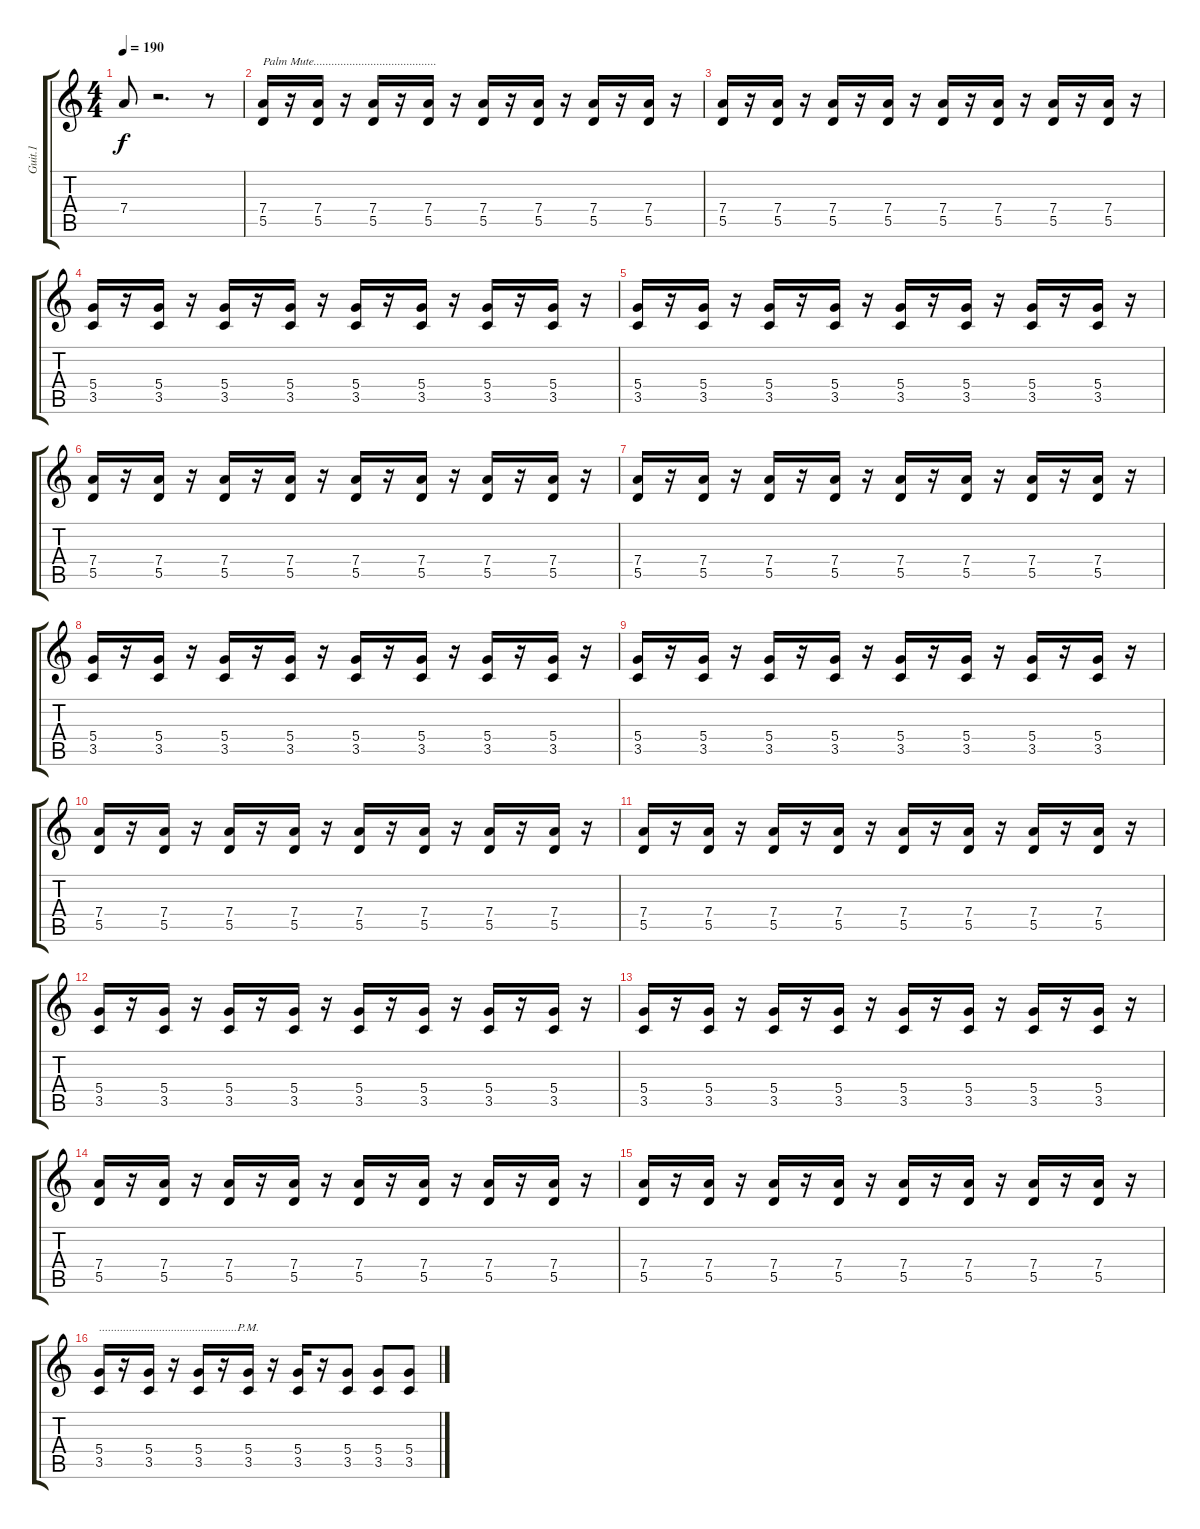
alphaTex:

\track ("Guit.1" "Guit.1") {instrument distortionguitar}
\staff {score tabs}
\tuning (E4 B3 G3 D3 A2 E2) {hide}
\ts (4 4)
\tempo 190
\clef g2
\ks c
7.4{t}.8{dy f} r.2{d} r.8 |
(7.4 5.5).16{txt "Palm Mute........................................."} r.16 (7.4 5.5).16 r.16 (7.4 5.5).16 r.16 (7.4 5.5).16 r.16 (7.4 5.5).16 r.16 (7.4 5.5).16 r.16 (7.4 5.5).16 r.16 (7.4 5.5).16 r.16 |
(7.4 5.5).16 r.16 (7.4 5.5).16 r.16 (7.4 5.5).16 r.16 (7.4 5.5).16 r.16 (7.4 5.5).16 r.16 (7.4 5.5).16 r.16 (7.4 5.5).16 r.16 (7.4 5.5).16 r.16 |
(5.4 3.5).16 r.16 (5.4 3.5).16 r.16 (5.4 3.5).16 r.16 (5.4 3.5).16 r.16 (5.4 3.5).16 r.16 (5.4 3.5).16 r.16 (5.4 3.5).16 r.16 (5.4 3.5).16 r.16 |
(5.4 3.5).16 r.16 (5.4 3.5).16 r.16 (5.4 3.5).16 r.16 (5.4 3.5).16 r.16 (5.4 3.5).16 r.16 (5.4 3.5).16 r.16 (5.4 3.5).16 r.16 (5.4 3.5).16 r.16 |
(7.4 5.5).16 r.16 (7.4 5.5).16 r.16 (7.4 5.5).16 r.16 (7.4 5.5).16 r.16 (7.4 5.5).16 r.16 (7.4 5.5).16 r.16 (7.4 5.5).16 r.16 (7.4 5.5).16 r.16 |
(7.4 5.5).16 r.16 (7.4 5.5).16 r.16 (7.4 5.5).16 r.16 (7.4 5.5).16 r.16 (7.4 5.5).16 r.16 (7.4 5.5).16 r.16 (7.4 5.5).16 r.16 (7.4 5.5).16 r.16 |
(5.4 3.5).16 r.16 (5.4 3.5).16 r.16 (5.4 3.5).16 r.16 (5.4 3.5).16 r.16 (5.4 3.5).16 r.16 (5.4 3.5).16 r.16 (5.4 3.5).16 r.16 (5.4 3.5).16 r.16 |
(5.4 3.5).16 r.16 (5.4 3.5).16 r.16 (5.4 3.5).16 r.16 (5.4 3.5).16 r.16 (5.4 3.5).16 r.16 (5.4 3.5).16 r.16 (5.4 3.5).16 r.16 (5.4 3.5).16 r.16 |
(7.4 5.5).16 r.16 (7.4 5.5).16 r.16 (7.4 5.5).16 r.16 (7.4 5.5).16 r.16 (7.4 5.5).16 r.16 (7.4 5.5).16 r.16 (7.4 5.5).16 r.16 (7.4 5.5).16 r.16 |
(7.4 5.5).16 r.16 (7.4 5.5).16 r.16 (7.4 5.5).16 r.16 (7.4 5.5).16 r.16 (7.4 5.5).16 r.16 (7.4 5.5).16 r.16 (7.4 5.5).16 r.16 (7.4 5.5).16 r.16 |
(5.4 3.5).16 r.16 (5.4 3.5).16 r.16 (5.4 3.5).16 r.16 (5.4 3.5).16 r.16 (5.4 3.5).16 r.16 (5.4 3.5).16 r.16 (5.4 3.5).16 r.16 (5.4 3.5).16 r.16 |
(5.4 3.5).16 r.16 (5.4 3.5).16 r.16 (5.4 3.5).16 r.16 (5.4 3.5).16 r.16 (5.4 3.5).16 r.16 (5.4 3.5).16 r.16 (5.4 3.5).16 r.16 (5.4 3.5).16 r.16 |
(7.4 5.5).16 r.16 (7.4 5.5).16 r.16 (7.4 5.5).16 r.16 (7.4 5.5).16 r.16 (7.4 5.5).16 r.16 (7.4 5.5).16 r.16 (7.4 5.5).16 r.16 (7.4 5.5).16 r.16 |
(7.4 5.5).16 r.16 (7.4 5.5).16 r.16 (7.4 5.5).16 r.16 (7.4 5.5).16 r.16 (7.4 5.5).16 r.16 (7.4 5.5).16 r.16 (7.4 5.5).16 r.16 (7.4 5.5).16 r.16 |
(5.4 3.5).16{txt "..............................................P.M."} r.16 (5.4 3.5).16 r.16 (5.4 3.5).16 r.16 (5.4 3.5).16 r.16 (5.4 3.5).16 r.16 (5.4 3.5).8 (5.4 3.5).8 (5.4 3.5).8
